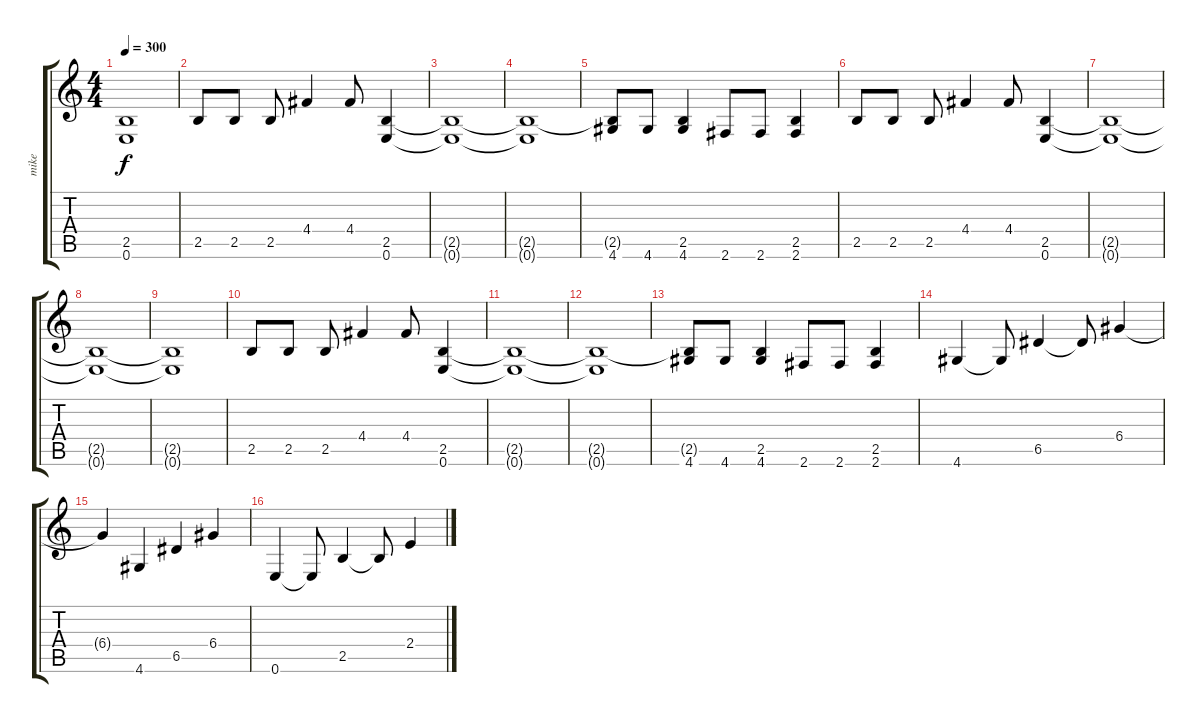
\track ("mike" "mike") {instrument distortionguitar}
\staff {score tabs}
\tuning (E4 B3 G3 D3 A2 E2) {hide}
\ts (4 4)
\tempo 300
\clef g2
\ks c
(2.5{t} 0.6{t}).1{dy f} |
2.5.8 2.5.8 2.5.8 4.4.4 4.4.8 (2.5 0.6).4 |
(2.5{t} 0.6{t}).1 |
(2.5{t} 0.6{t}).1 |
(2.5{t} 4.6).8 4.6.8 (2.5 4.6).4 2.6.8 2.6.8 (2.5 2.6).4 |
2.5.8 2.5.8 2.5.8 4.4.4 4.4.8 (2.5 0.6).4 |
(2.5{t} 0.6{t}).1 |
(2.5{t} 0.6{t}).1 |
(2.5{t} 0.6{t}).1 |
2.5.8 2.5.8 2.5.8 4.4.4 4.4.8 (2.5 0.6).4 |
(2.5{t} 0.6{t}).1 |
(2.5{t} 0.6{t}).1 |
(2.5{t} 4.6).8 4.6.8 (2.5 4.6).4 2.6.8 2.6.8 (2.5 2.6).4 |
4.6.4{instrument electricguitarclean} 4.6{t}.8 6.5.4 6.5{t}.8 6.4.4 |
6.4{t}.4 4.6.4 6.5.4 6.4.4 |
0.6.4 0.6{t}.8 2.5.4 2.5{t}.8 2.4.4
